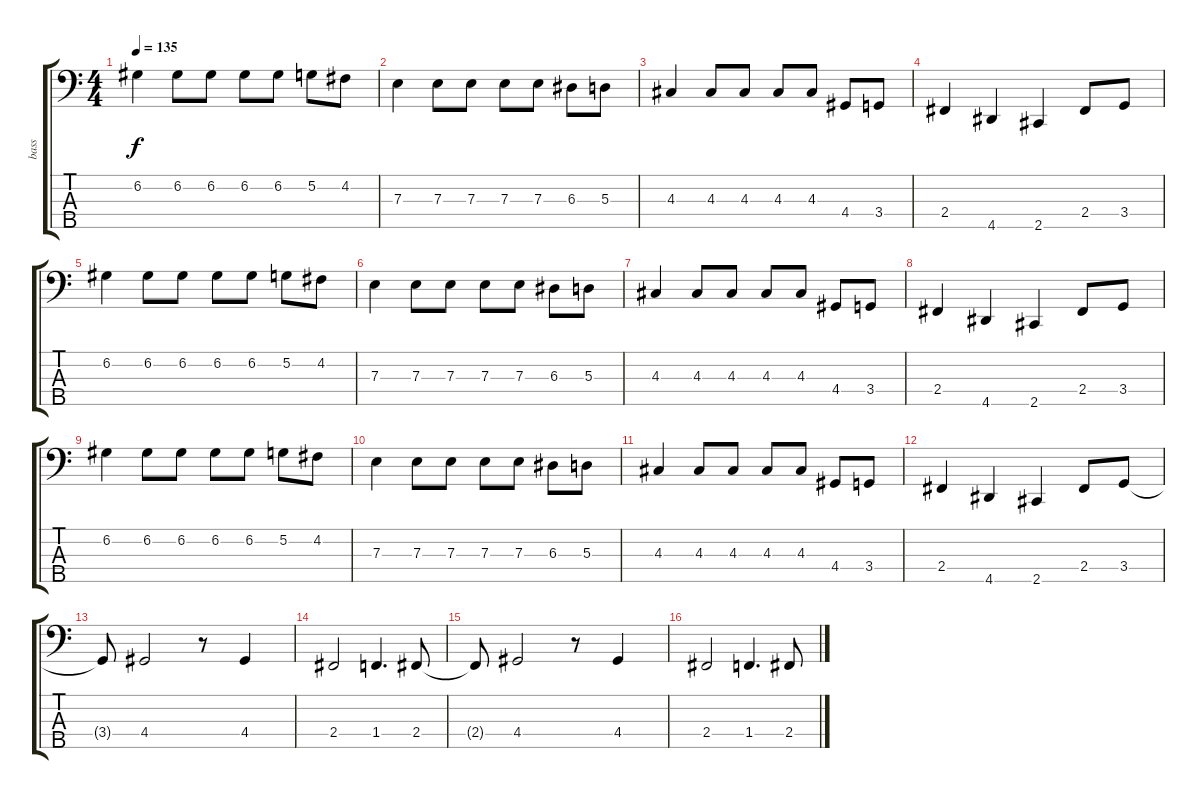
\track ("bass" "bass") {instrument electricbasspick}
\staff {score tabs}
\tuning (G2 D2 A1 E1 B0) {hide}
\ts (4 4)
\tempo 135
\clef f4
\ks c
6.2.4{dy f} 6.2.8 6.2.8 6.2.8 6.2.8 5.2.8 4.2.8 |
7.3.4 7.3.8 7.3.8 7.3.8 7.3.8 6.3.8 5.3.8 |
4.3.4 4.3.8 4.3.8 4.3.8 4.3.8 4.4.8 3.4.8 |
2.4.4 4.5.4 2.5.4 2.4.8 3.4.8 |
6.2.4 6.2.8 6.2.8 6.2.8 6.2.8 5.2.8 4.2.8 |
7.3.4 7.3.8 7.3.8 7.3.8 7.3.8 6.3.8 5.3.8 |
4.3.4 4.3.8 4.3.8 4.3.8 4.3.8 4.4.8 3.4.8 |
2.4.4 4.5.4 2.5.4 2.4.8 3.4.8 |
6.2.4 6.2.8 6.2.8 6.2.8 6.2.8 5.2.8 4.2.8 |
7.3.4 7.3.8 7.3.8 7.3.8 7.3.8 6.3.8 5.3.8 |
4.3.4 4.3.8 4.3.8 4.3.8 4.3.8 4.4.8 3.4.8 |
2.4.4 4.5.4 2.5.4 2.4.8 3.4.8 |
3.4{t}.8 4.4.2 r.8 4.4.4 |
2.4.2 1.4.4{d} 2.4.8 |
2.4{t}.8 4.4.2 r.8 4.4.4 |
2.4.2 1.4.4{d} 2.4.8
